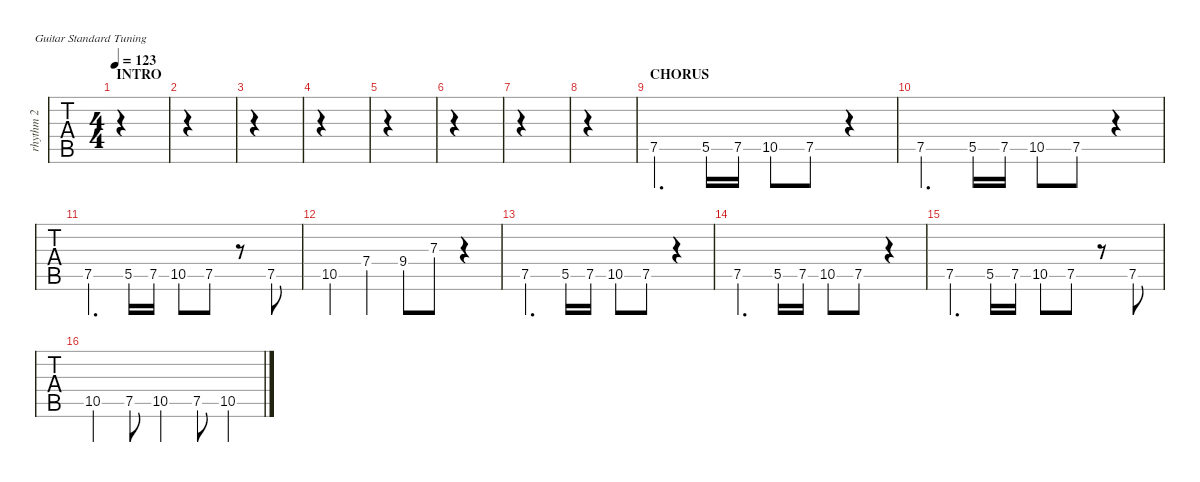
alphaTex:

\defaultSystemsLayout 4
\hideDynamics
\bracketExtendMode nobrackets
\track ("Lead" "rhythm 2") {instrument distortionguitar}
\staff {tabs}
\tuning (E4 B3 G3 D3 A2 E2)
\ts (4 4)
\section ("" "INTRO")
\tempo 123
\clef g2
\ks c
|
|
|
|
|
|
|
|
\section ("" "CHORUS")
7.5.4{d} 5.5.16 7.5.16 10.5.8 7.5.8 r.4 |
7.5.4{d} 5.5.16 7.5.16 10.5.8 7.5.8 r.4 |
7.5.4{d} 5.5.16 7.5.16 10.5.8 7.5.8 r.8 7.5.8 |
10.5.4 7.4.4 9.4.8 7.3.8 r.4 |
7.5.4{d} 5.5.16 7.5.16 10.5.8 7.5.8 r.4 |
7.5.4{d} 5.5.16 7.5.16 10.5.8 7.5.8 r.4 |
7.5.4{d} 5.5.16 7.5.16 10.5.8 7.5.8 r.8 7.5.8 |
10.5.4 7.5.8 10.5.4 7.5.8 10.5.4
